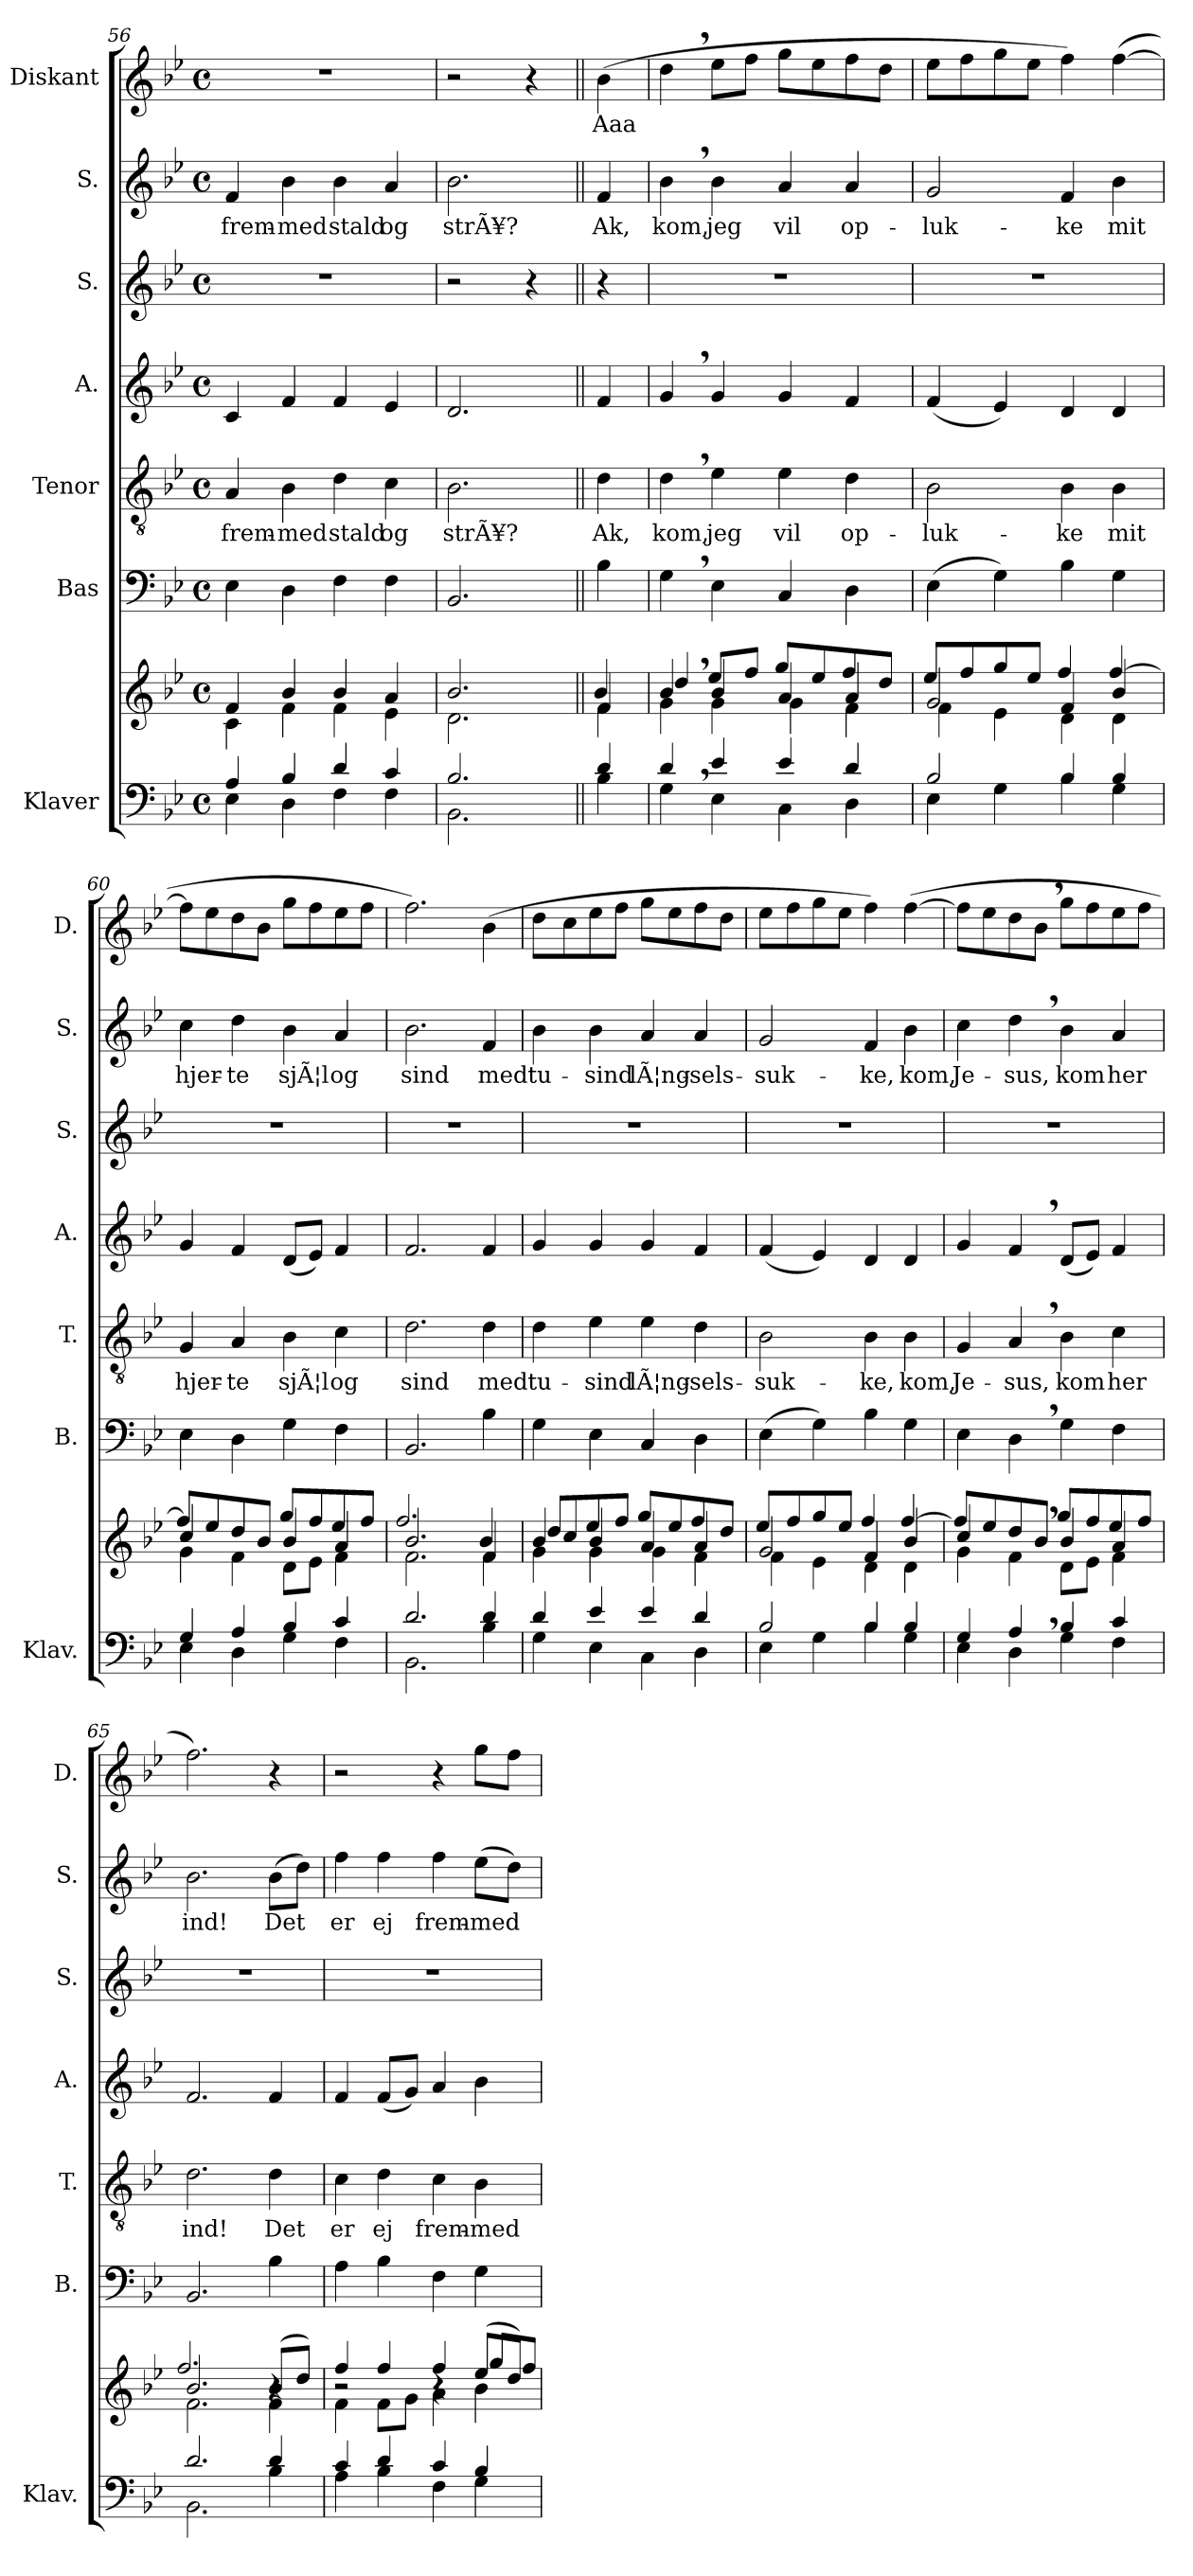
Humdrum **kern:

**kern	**kern	**kern	**kern	**text	**kern	**kern	**kern	**text	**kern	**text
*part7	*part7	*part6	*part5	*part5	*part4	*part3	*part2	*part2	*part1	*part1
*staff8	*staff7	*staff6	*staff5	*staff5	*staff4	*staff3	*staff2	*staff2	*staff1	*staff1
*I"Klaver	*	*I"Bas	*I"Tenor	*	*I"A.	*I"S.	*I"S.	*	*I"Diskant	*
*I'Klav.	*	*I'B.	*I'T.	*	*I'A.	*I'S.	*I'S.	*	*I'D.	*
*clefF4	*clefG2	*clefF4	*clefGv2	*	*clefG2	*clefG2	*clefG2	*	*clefG2	*
*k[b-e-]	*k[b-e-]	*k[b-e-]	*k[b-e-]	*	*k[b-e-]	*k[b-e-]	*k[b-e-]	*	*k[b-e-]	*
*M4/4	*M4/4	*M4/4	*M4/4	*	*M4/4	*M4/4	*M4/4	*	*M4/4	*
*met(c)	*met(c)	*met(c)	*met(c)	*	*met(c)	*met(c)	*met(c)	*	*met(c)	*
=56	=56	=56	=56	=56	=56	=56	=56	=56	=56	=56
*^	*^	*	*	*	*	*	*	*	*	*
!	!	!	!	!	!	!LO:LY:b	!	!	!	!LO:LY:b	!	!
4A/	4E-\	4f/	4c\	4E-\	4A/	frem-	4c/	1r	4f/	frem-	1r	.
!	!	!	!	!	!	!LO:LY:b	!	!	!	!LO:LY:b	!	!
4B-/	4D\	4b-/	4f\	4D\	4B-\	-med	4f/	.	4b-\	-med	.	.
!	!	!	!	!	!	!LO:LY:b	!	!	!	!LO:LY:b	!	!
4d/	4F\	4b-/	4f\	4F\	4d\	stald	4f/	.	4b-\	stald	.	.
!	!	!	!	!	!	!LO:LY:b	!	!	!	!LO:LY:b	!	!
4c/	4F\	4a/	4e-\	4F\	4c\	og	4e-/	.	4a/	og	.	.
=57	=57	=57	=57	=57	=57	=57	=57	=57	=57	=57	=57	=57
!	!	!	!	!	!	!LO:LY:b	!	!	!	!LO:LY:b	!	!
2.B-/	2.BB-\	2.b-/	2.d\	2.BB-/	2.B-\	strÃ¥?	2.d/	2r	2.b-\	strÃ¥?	2r	.
.	.	.	.	.	.	.	.	4r	.	.	4r	.
!!LO:PB:g=z
=57X6||	=57X6||	=57X6||	=57X6||	=57X6||	=57X6||	=57X6||	=57X6||	=57X6||	=57X6||	=57X6||	=57X6||	=57X6||
*	*	*	*^	*	*	*	*	*	*	*	*	*
!	!	!	!	!	!	!	!LO:LY:b	!	!	!	!LO:LY:b	!	!LO:LY:b
4d/	4B-\	4f/	4f\	4b-/	4B-\	4d\	Ak,	4f/	4r	4f/	Ak,	(>4b-\	Aaa
=58	=58	=58	=58	=58	=58	=58	=58	=58	=58	=58	=58	=58	=58
!	!	!	!	!	!	!	!LO:LY:b	!	!	!	!LO:LY:b	!	!
4d,/	4G\	4b-,/	4g\	4dd/	4G,\	4d,\	kom,	4g,/	1r	4b-,\	kom,	4dd,\	.
!	!	!	!	!	!	!	!LO:LY:b	!	!	!	!LO:LY:b	!	!
4e-/	4E-\	4b-/	4g\	8ee-/L	4E-\	4e-\	jeg	4g/	.	4b-\	jeg	8ee-\L	.
.	.	.	.	8ff/J	.	.	.	.	.	.	.	8ff\J	.
!	!	!	!	!	!	!	!LO:LY:b	!	!	!	!LO:LY:b	!	!
4e-/	4C\	4a/	4g\	8gg/L	4C/	4e-\	vil	4g/	.	4a/	vil	8gg\L	.
.	.	.	.	8ee-/	.	.	.	.	.	.	.	8ee-\	.
!	!	!	!	!	!	!	!LO:LY:b	!	!	!	!LO:LY:b	!	!
4d/	4D\	4a/	4f\	8ff/	4D\	4d\	op-	4f/	.	4a/	op-	8ff\	.
.	.	.	.	8dd/J	.	.	.	.	.	.	.	8dd\J	.
=59	=59	=59	=59	=59	=59	=59	=59	=59	=59	=59	=59	=59	=59
!	!	!	!	!	!	!	!LO:LY:b	!	!	!	!LO:LY:b	!	!
2B-/	4E-\	2g/	4f\	8ee-/L	(>4E-\	2B-\	-luk-	(<4f/	1r	2g/	-luk-	8ee-\L	.
.	.	.	.	8ff/	.	.	.	.	.	.	.	8ff\	.
.	4G\	.	4e-\	8gg/	4G\)	.	.	4e-/)	.	.	.	8gg\	.
.	.	.	.	8ee-/J	.	.	.	.	.	.	.	8ee-\J	.
!	!	!	!	!	!	!	!LO:LY:b	!	!	!	!LO:LY:b	!	!
4B-/	4B-\	4f/	4d\	4ff/	4B-\	4B-\	-ke	4d/	.	4f/	-ke	4ff\)	.
!	!	!	!	!	!	!	!LO:LY:b	!	!	!	!LO:LY:b	!	!
4B-/	4G\	4b-/	4d\	[4ff/	4G\	4B-\	mit	4d/	.	4b-\	mit	(>[4ff\	.
=60	=60	=60	=60	=60	=60	=60	=60	=60	=60	=60	=60	=60	=60
!	!	!	!	!	!	!	!LO:LY:b	!	!	!	!LO:LY:b	!	!
4G/	4E-\	4cc/	4g\	8ff/L]	4E-\	4G/	hjer-	4g/	1r	4cc\	hjer-	8ff\L]	.
.	.	.	.	8ee-/	.	.	.	.	.	.	.	8ee-\	.
!	!	!	!	!	!	!	!LO:LY:b	!	!	!	!LO:LY:b	!	!
4A/	4D\	4dd/	4f\	8dd/	4D\	4A/	-te	4f/	.	4dd\	-te	8dd\	.
.	.	.	.	8b-/J	.	.	.	.	.	.	.	8b-\J	.
!	!	!	!	!	!	!	!LO:LY:b	!	!	!	!LO:LY:b	!	!
4B-/	4G\	4b-/	8d\L	8gg/L	4G\	4B-\	sjÃ¦l	(<8d/L	.	4b-\	sjÃ¦l	8gg\L	.
.	.	.	8e-\J	8ff/	.	.	.	8e-/J)	.	.	.	8ff\	.
!	!	!	!	!	!	!	!LO:LY:b	!	!	!	!LO:LY:b	!	!
4c/	4F\	4a/	4f\	8ee-/	4F\	4c\	og	4f/	.	4a/	og	8ee-\	.
.	.	.	.	8ff/J	.	.	.	.	.	.	.	8ff\J	.
=61	=61	=61	=61	=61	=61	=61	=61	=61	=61	=61	=61	=61	=61
!	!	!	!	!	!	!	!LO:LY:b	!	!	!	!LO:LY:b	!	!
2.d/	2.BB-\	2.b-/	2.f\	2.ff/	2.BB-/	2.d\	sind	2.f/	1r	2.b-\	sind	2.ff\)	.
!	!	!	!	!	!	!	!LO:LY:b	!	!	!	!LO:LY:b	!	!
4d/	4B-\	4f/	4f\	4b-/	4B-\	4d\	med	4f/	.	4f/	med	(>4b-\	.
!!LO:PB:g=z
=62	=62	=62	=62	=62	=62	=62	=62	=62	=62	=62	=62	=62	=62
!	!	!	!	!	!	!	!LO:LY:b	!	!	!	!LO:LY:b	!	!
4d/	4G\	4b-/	4g\	8dd/L	4G\	4d\	tu-	4g/	1r	4b-\	tu-	8dd\L	.
.	.	.	.	8cc/	.	.	.	.	.	.	.	8cc\	.
!	!	!	!	!	!	!	!LO:LY:b	!	!	!	!LO:LY:b	!	!
4e-/	4E-\	4b-/	4g\	8ee-/	4E-\	4e-\	-sind	4g/	.	4b-\	-sind	8ee-\	.
.	.	.	.	8ff/J	.	.	.	.	.	.	.	8ff\J	.
!	!	!	!	!	!	!	!LO:LY:b	!	!	!	!LO:LY:b	!	!
4e-/	4C\	4a/	4g\	8gg/L	4C/	4e-\	lÃ¦ng-	4g/	.	4a/	lÃ¦ng-	8gg\L	.
.	.	.	.	8ee-/	.	.	.	.	.	.	.	8ee-\	.
!	!	!	!	!	!	!	!LO:LY:b	!	!	!	!LO:LY:b	!	!
4d/	4D\	4a/	4f\	8ff/	4D\	4d\	-sels-	4f/	.	4a/	-sels-	8ff\	.
.	.	.	.	8dd/J	.	.	.	.	.	.	.	8dd\J	.
=63	=63	=63	=63	=63	=63	=63	=63	=63	=63	=63	=63	=63	=63
!	!	!	!	!	!	!	!LO:LY:b	!	!	!	!LO:LY:b	!	!
2B-/	4E-\	2g/	4f\	8ee-/L	(>4E-\	2B-\	-suk-	(<4f/	1r	2g/	-suk-	8ee-\L	.
.	.	.	.	8ff/	.	.	.	.	.	.	.	8ff\	.
.	4G\	.	4e-\	8gg/	4G\)	.	.	4e-/)	.	.	.	8gg\	.
.	.	.	.	8ee-/J	.	.	.	.	.	.	.	8ee-\J	.
!	!	!	!	!	!	!	!LO:LY:b	!	!	!	!LO:LY:b	!	!
4B-/	4B-\	4f/	4d\	4ff/	4B-\	4B-\	-ke,	4d/	.	4f/	-ke,	4ff\)	.
!	!	!	!	!	!	!	!LO:LY:b	!	!	!	!LO:LY:b	!	!
4B-/	4G\	4b-/	4d\	[4ff/	4G\	4B-\	kom,	4d/	.	4b-\	kom,	(>[4ff\	.
=64	=64	=64	=64	=64	=64	=64	=64	=64	=64	=64	=64	=64	=64
!	!	!	!	!	!	!	!LO:LY:b	!	!	!	!LO:LY:b	!	!
4G/	4E-\	4cc/	4g\	8ff/L]	4E-\	4G/	Je-	4g/	1r	4cc\	Je-	8ff\L]	.
.	.	.	.	8ee-/	.	.	.	.	.	.	.	8ee-\	.
!	!	!	!	!	!	!	!LO:LY:b	!	!	!	!LO:LY:b	!	!
4A,/	4D\	4dd,/	4f\	8dd/	4D,\	4A,/	-sus,	4f,/	.	4dd,\	-sus,	8dd\	.
.	.	.	.	8b-/J	.	.	.	.	.	.	.	8b-,\J	.
!	!	!	!	!	!	!	!LO:LY:b	!	!	!	!LO:LY:b	!	!
4B-/	4G\	4b-/	8d\L	8gg/L	4G\	4B-\	kom	(<8d/L	.	4b-\	kom	8gg\L	.
.	.	.	8e-\J	8ff/	.	.	.	8e-/J)	.	.	.	8ff\	.
!	!	!	!	!	!	!	!LO:LY:b	!	!	!	!LO:LY:b	!	!
4c/	4F\	4a/	4f\	8ee-/	4F\	4c\	her	4f/	.	4a/	her	8ee-\	.
.	.	.	.	8ff/J	.	.	.	.	.	.	.	8ff\J	.
=65	=65	=65	=65	=65	=65	=65	=65	=65	=65	=65	=65	=65	=65
!	!	!	!	!	!	!	!LO:LY:b	!	!	!	!LO:LY:b	!	!
2.d/	2.BB-\	2.b-/	2.f\	2.ff/	2.BB-/	2.d\	ind!	2.f/	1r	2.b-\	ind!	2.ff\)	.
!	!	!	!	!	!	!	!LO:LY:b	!	!	!	!LO:LY:b	!	!
4d/	4B-\	(>8b-/L	4f\	4r	4B-\	4d\	Det	4f/	.	(>8b-\L	Det	4r	.
.	.	8dd/J)	.	.	.	.	.	.	.	8dd\J)	.	.	.
!!LO:PB:g=z
=66	=66	=66	=66	=66	=66	=66	=66	=66	=66	=66	=66	=66	=66
!	!	!	!	!	!	!	!LO:LY:b	!	!	!	!LO:LY:b	!	!
4c/	4A\	4ff/	4f\	2r	4A\	4c\	er	4f/	1r	4ff\	er	2r	.
!	!	!	!	!	!	!	!LO:LY:b	!	!	!	!LO:LY:b	!	!
4d/	4B-\	4ff/	8f\L	.	4B-\	4d\	ej	(<8f/L	.	4ff\	ej	.	.
.	.	.	8g\J	.	.	.	.	8g/J)	.	.	.	.	.
!	!	!	!	!	!	!	!LO:LY:b	!	!	!	!LO:LY:b	!	!
4c/	4F\	4ff/	4a\	4r	4F\	4c\	frem-	4a/	.	4ff\	frem-	4r	.
!	!	!	!	!	!	!	!LO:LY:b	!	!	!	!LO:LY:b	!	!
4B-/	4G\	(>8ee-/L	4b-\	8gg/L	4G\	4B-\	-med	4b-\	.	(>8ee-\L	-med	8gg\L	.
.	.	8dd/J)	.	8ff/J	.	.	.	.	.	8dd\J)	.	8ff\J	.
*v	*v	*	*	*	*	*	*	*	*	*	*	*	*
*	*v	*v	*v	*	*	*	*	*	*	*	*	*
=	=	=	=	=	=	=	=	=	=	=
*-	*-	*-	*-	*-	*-	*-	*-	*-	*-	*-
